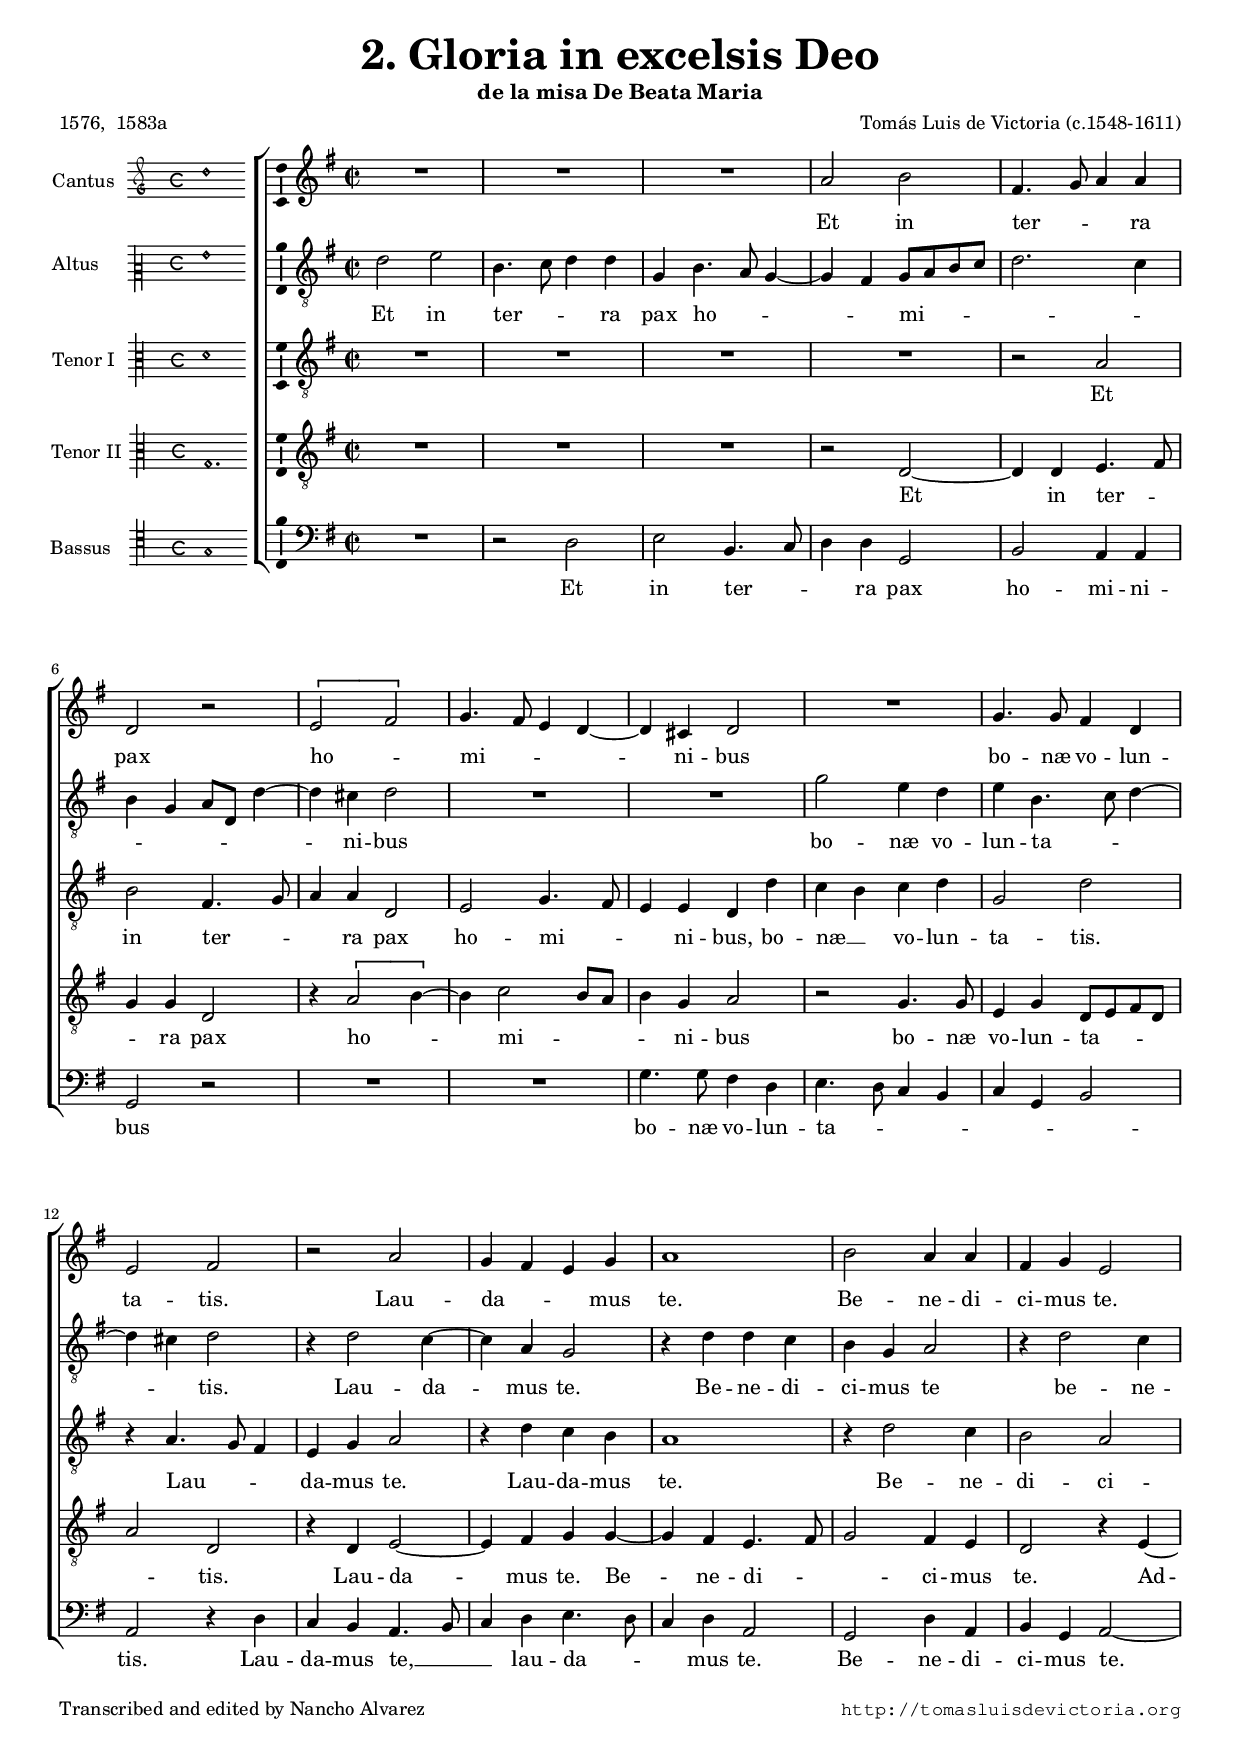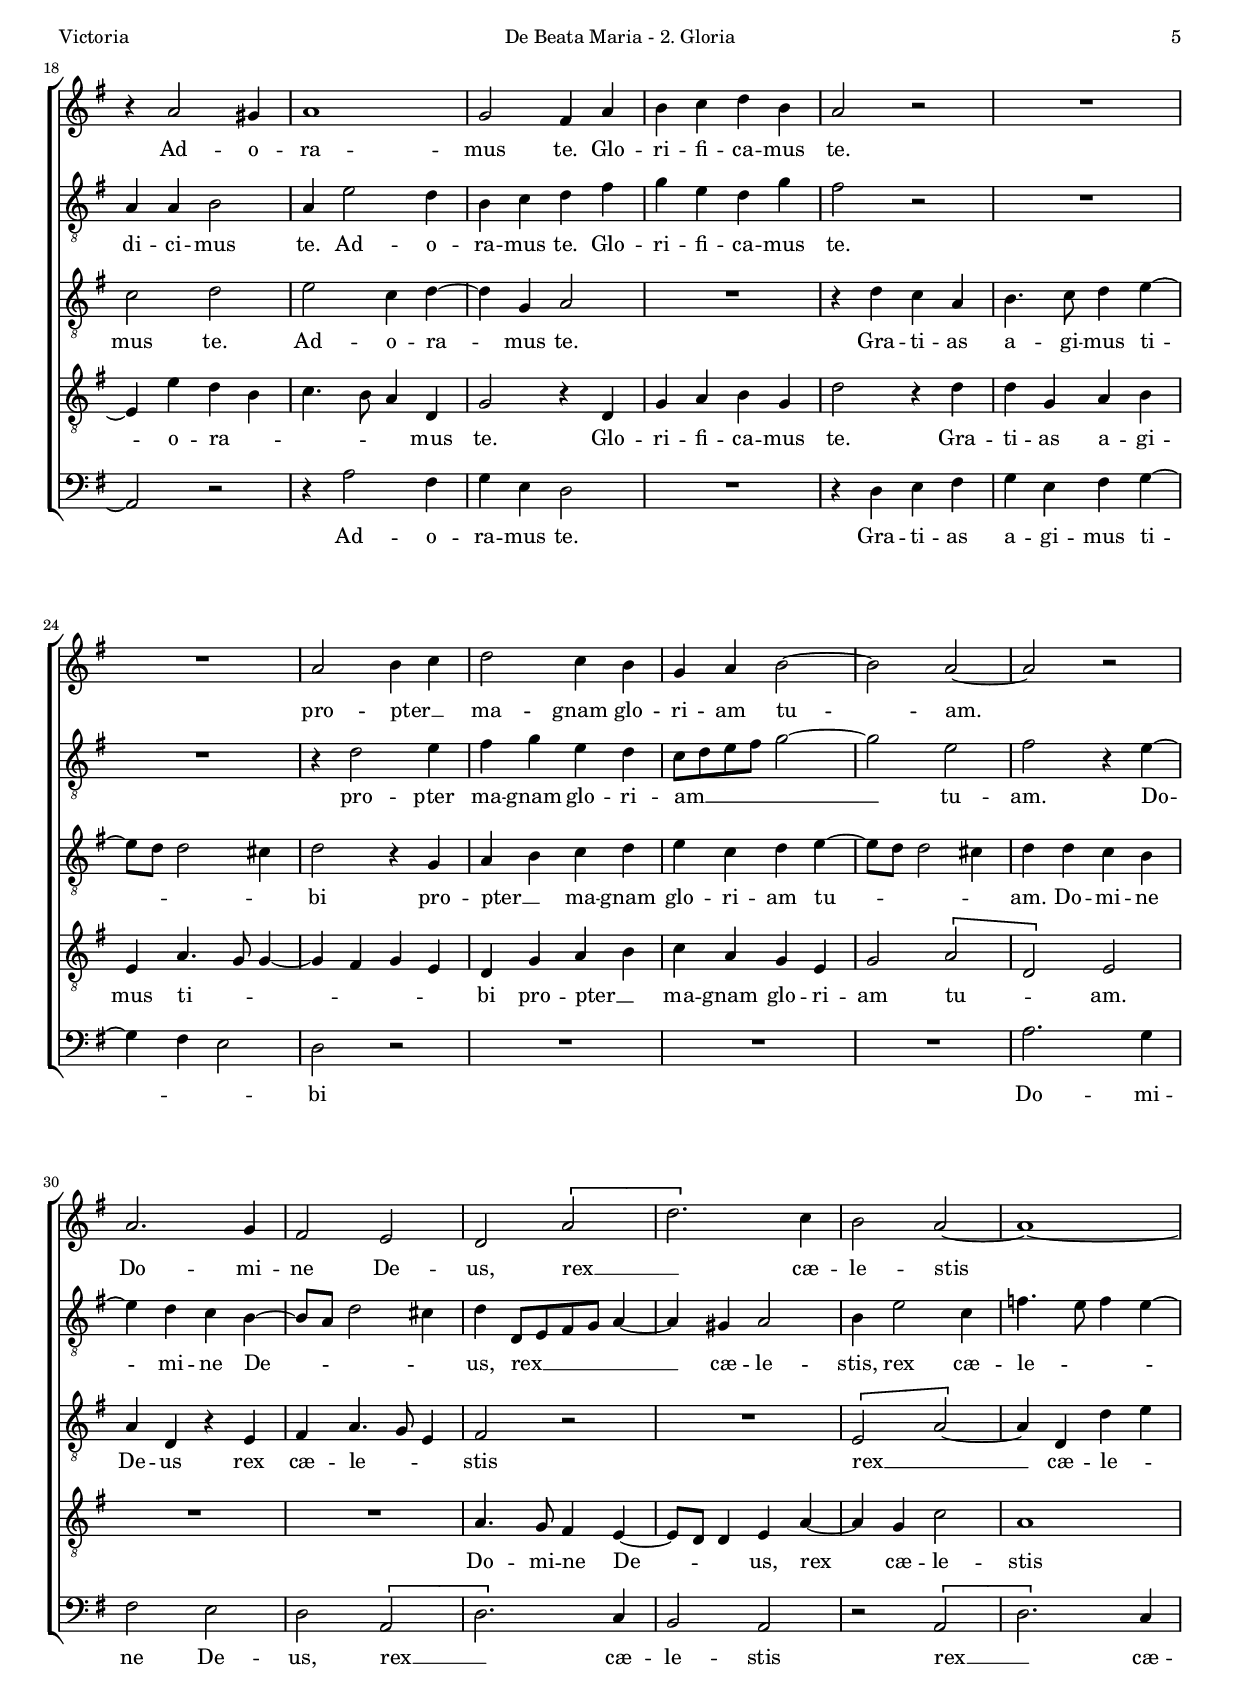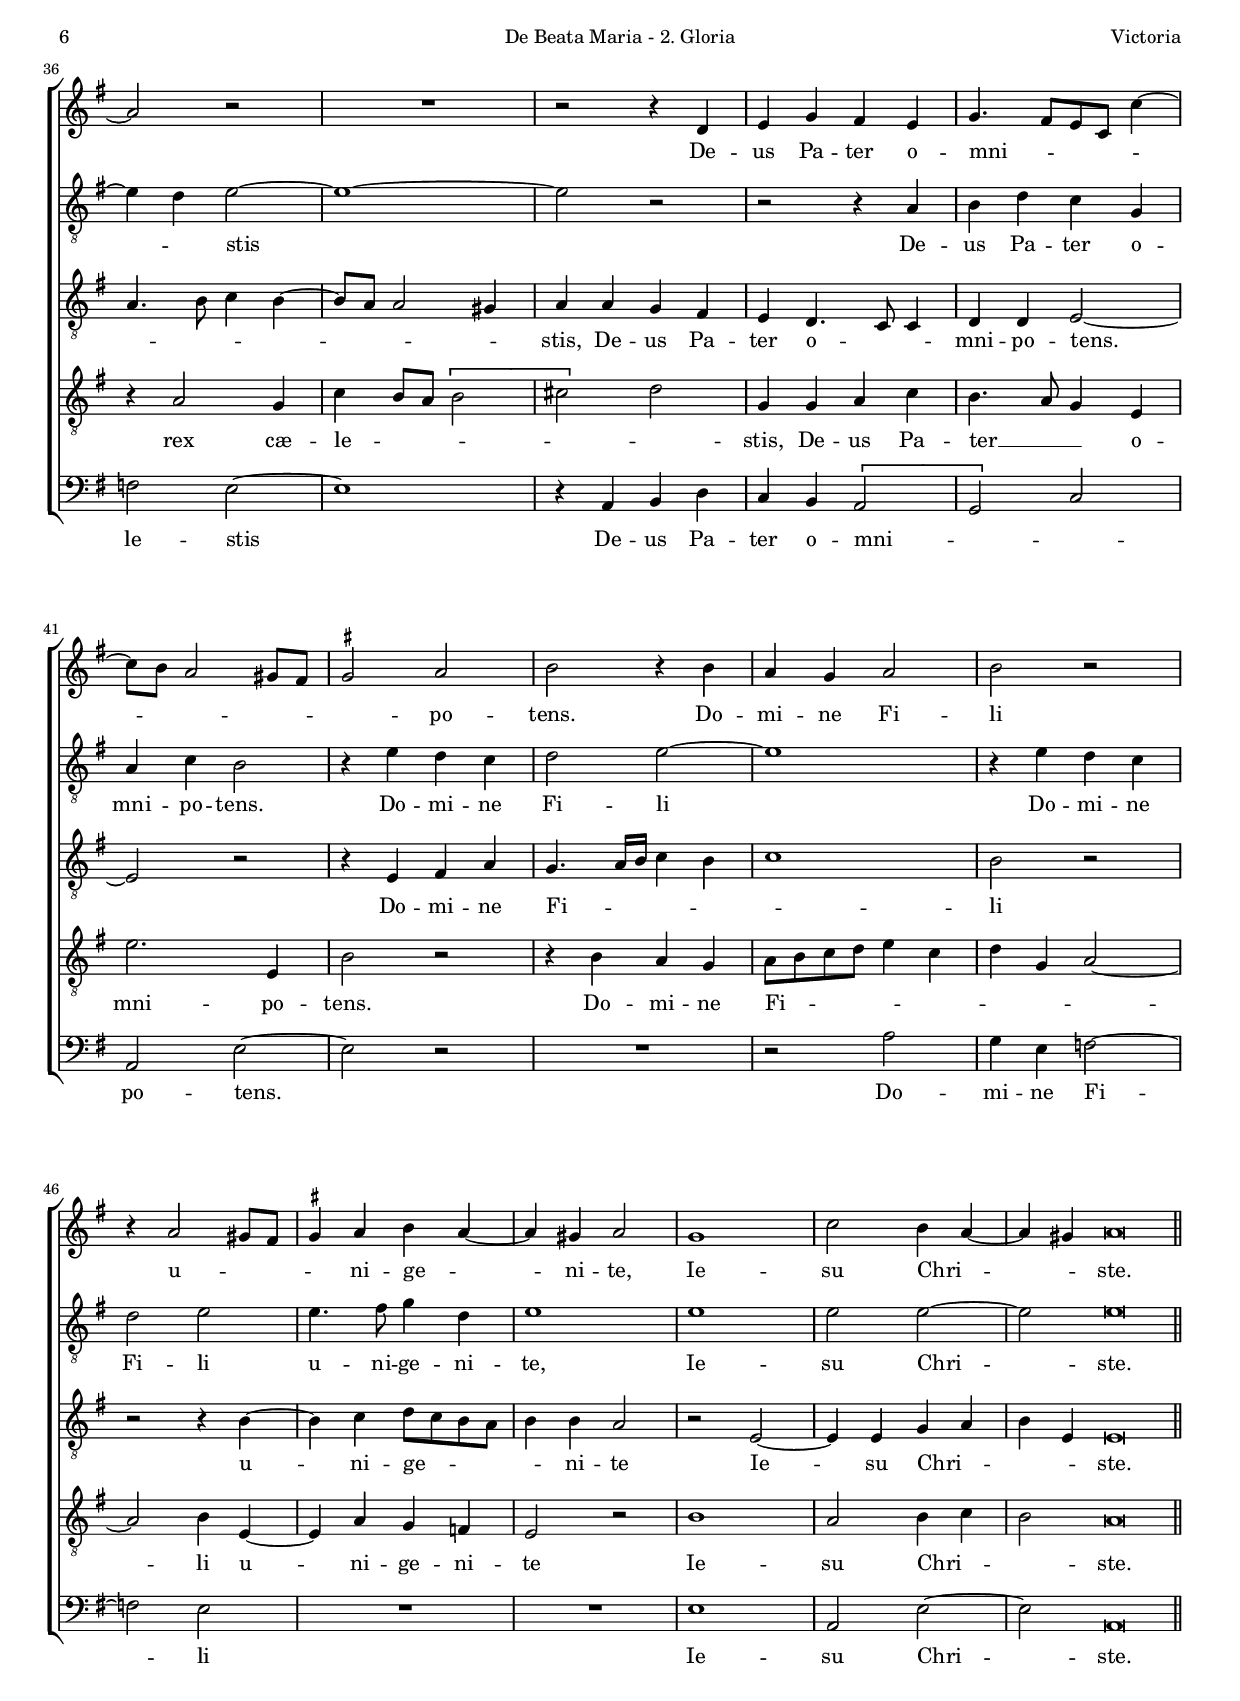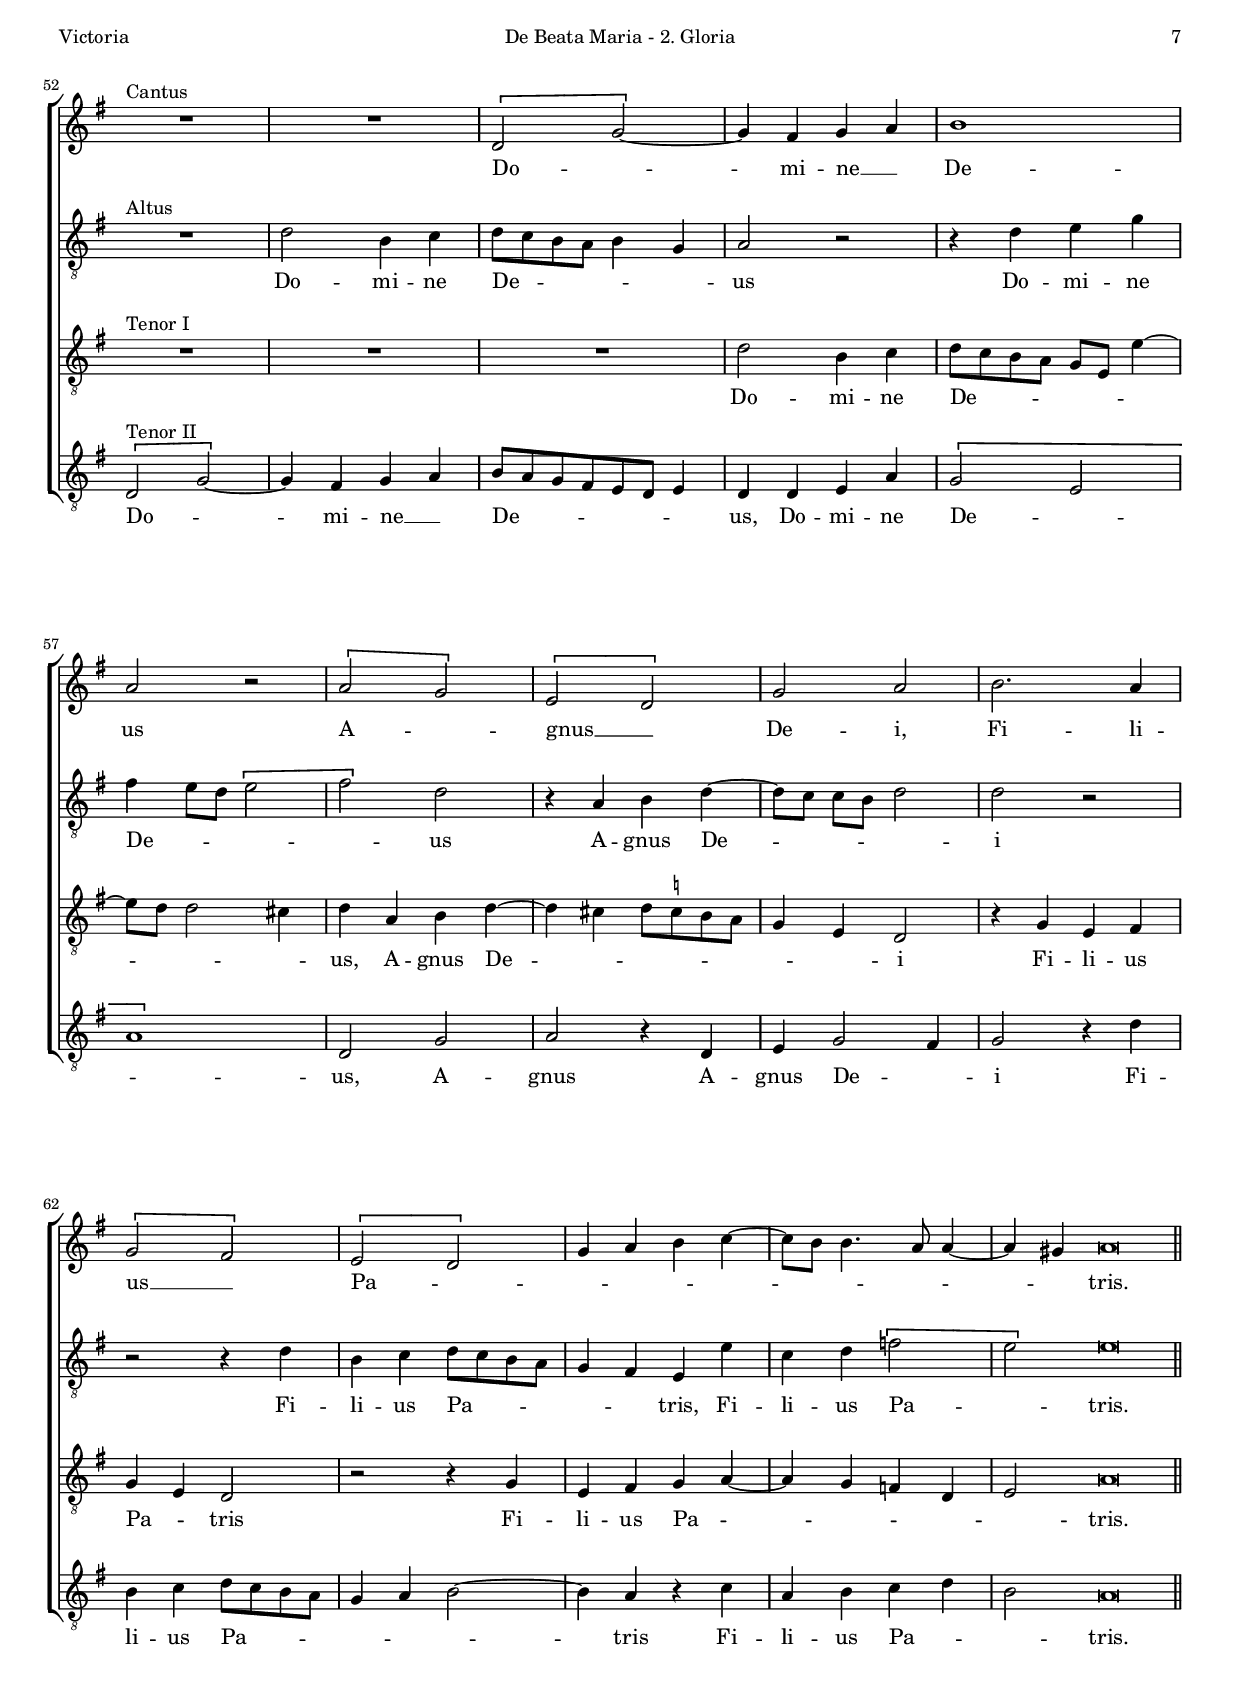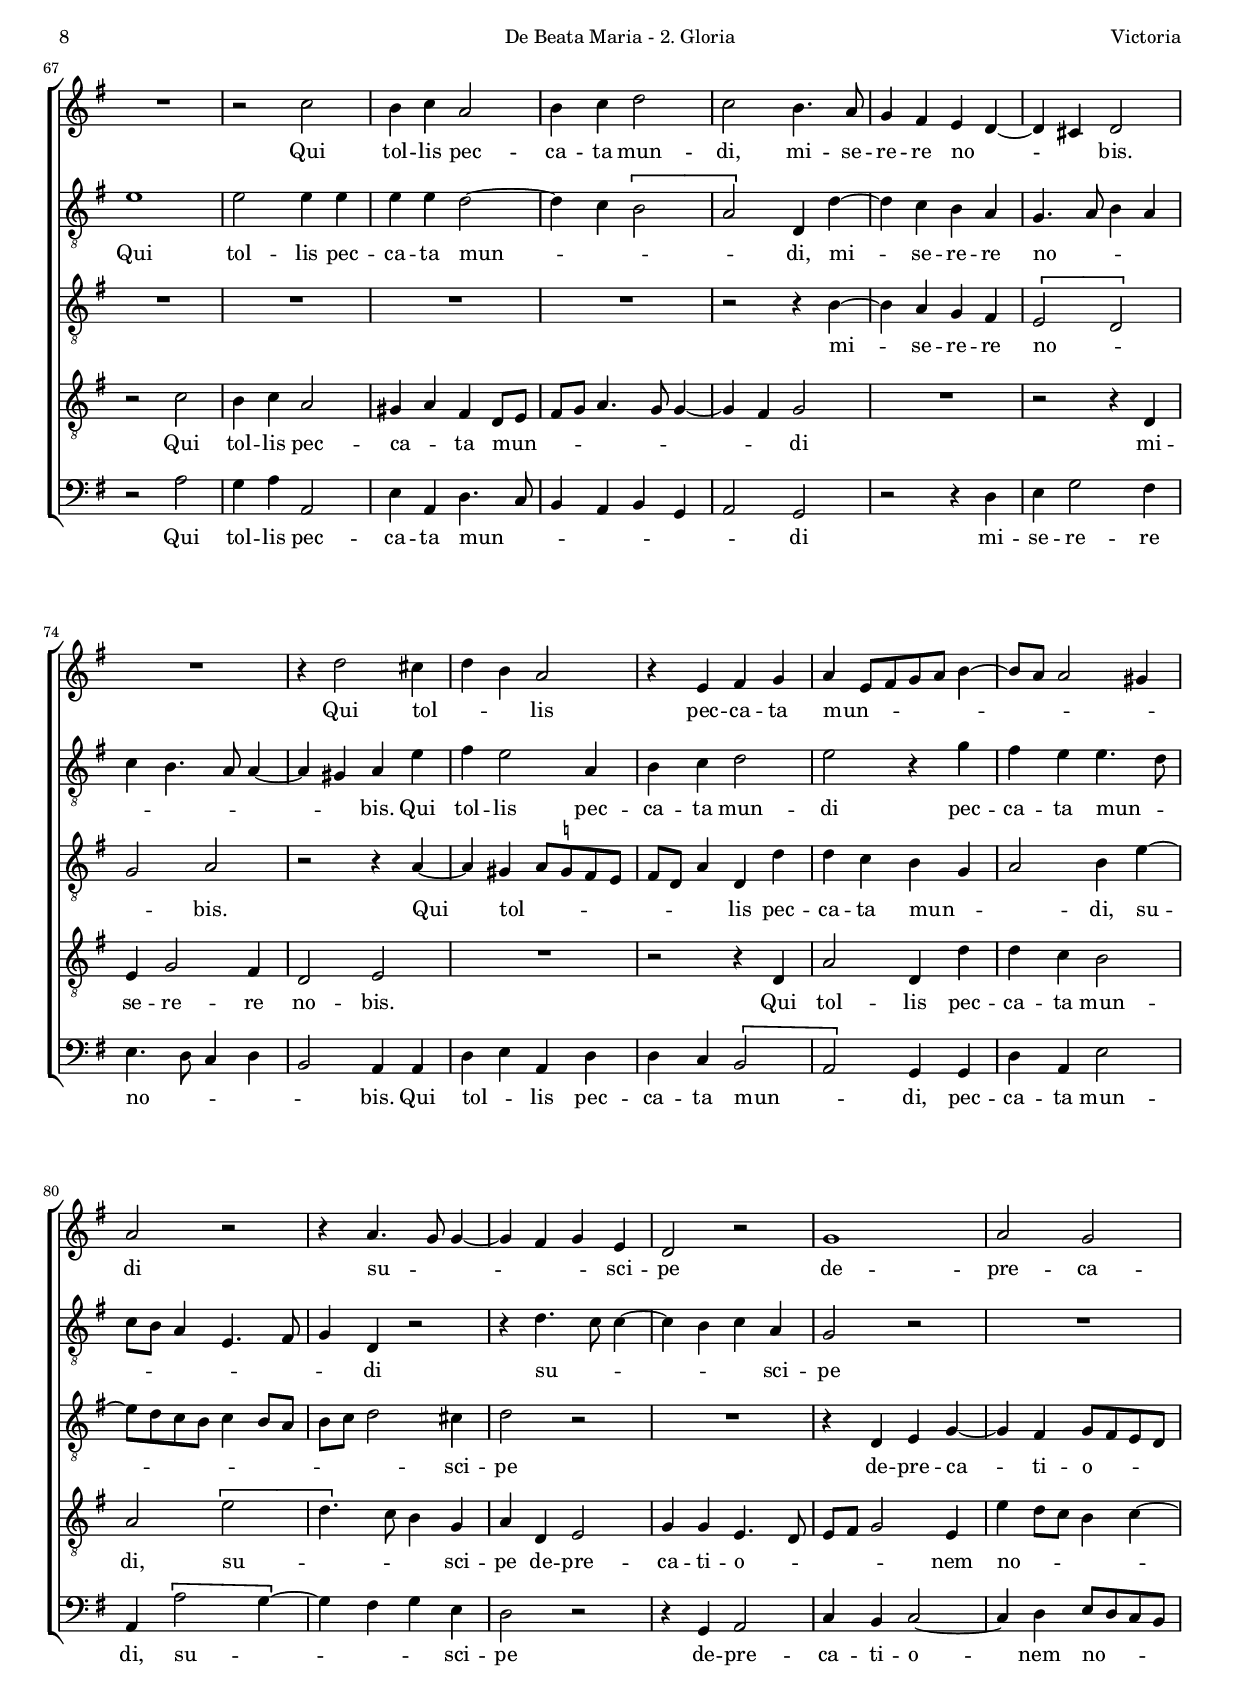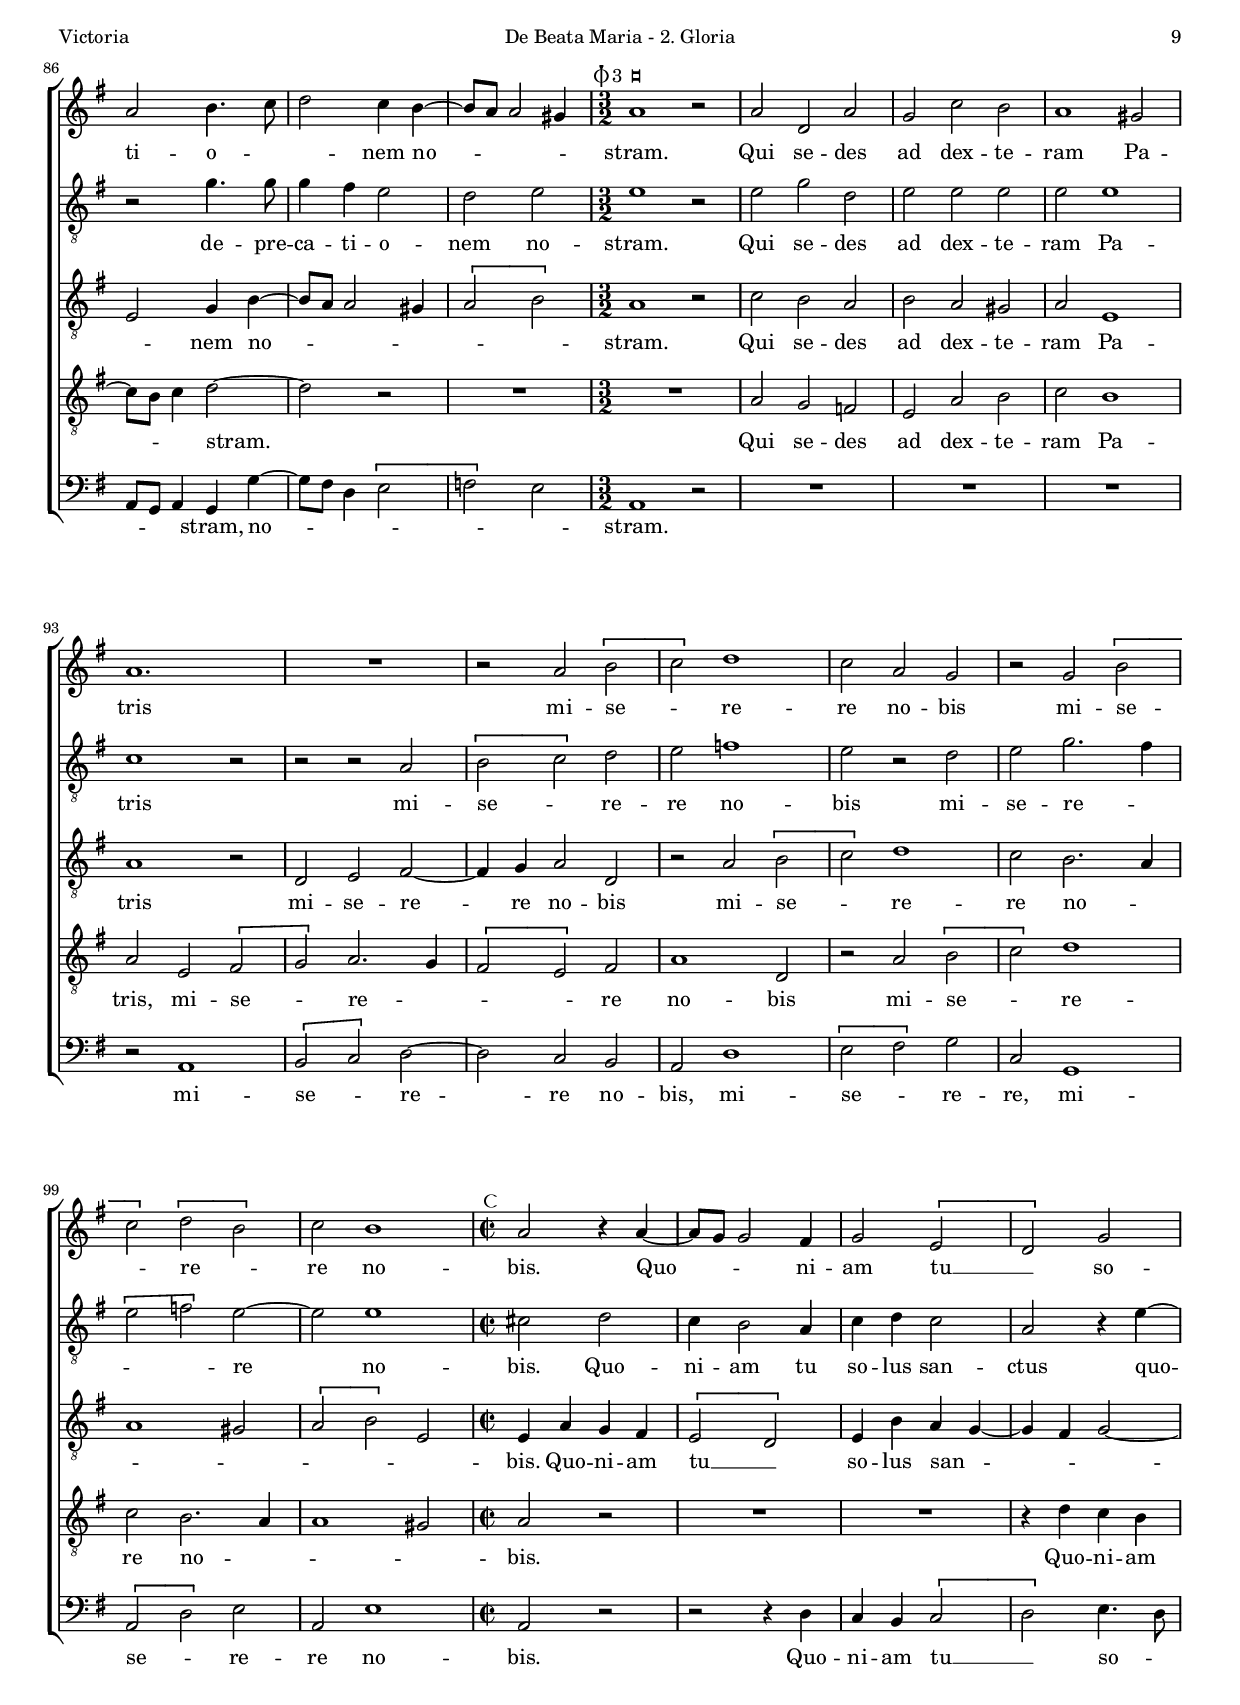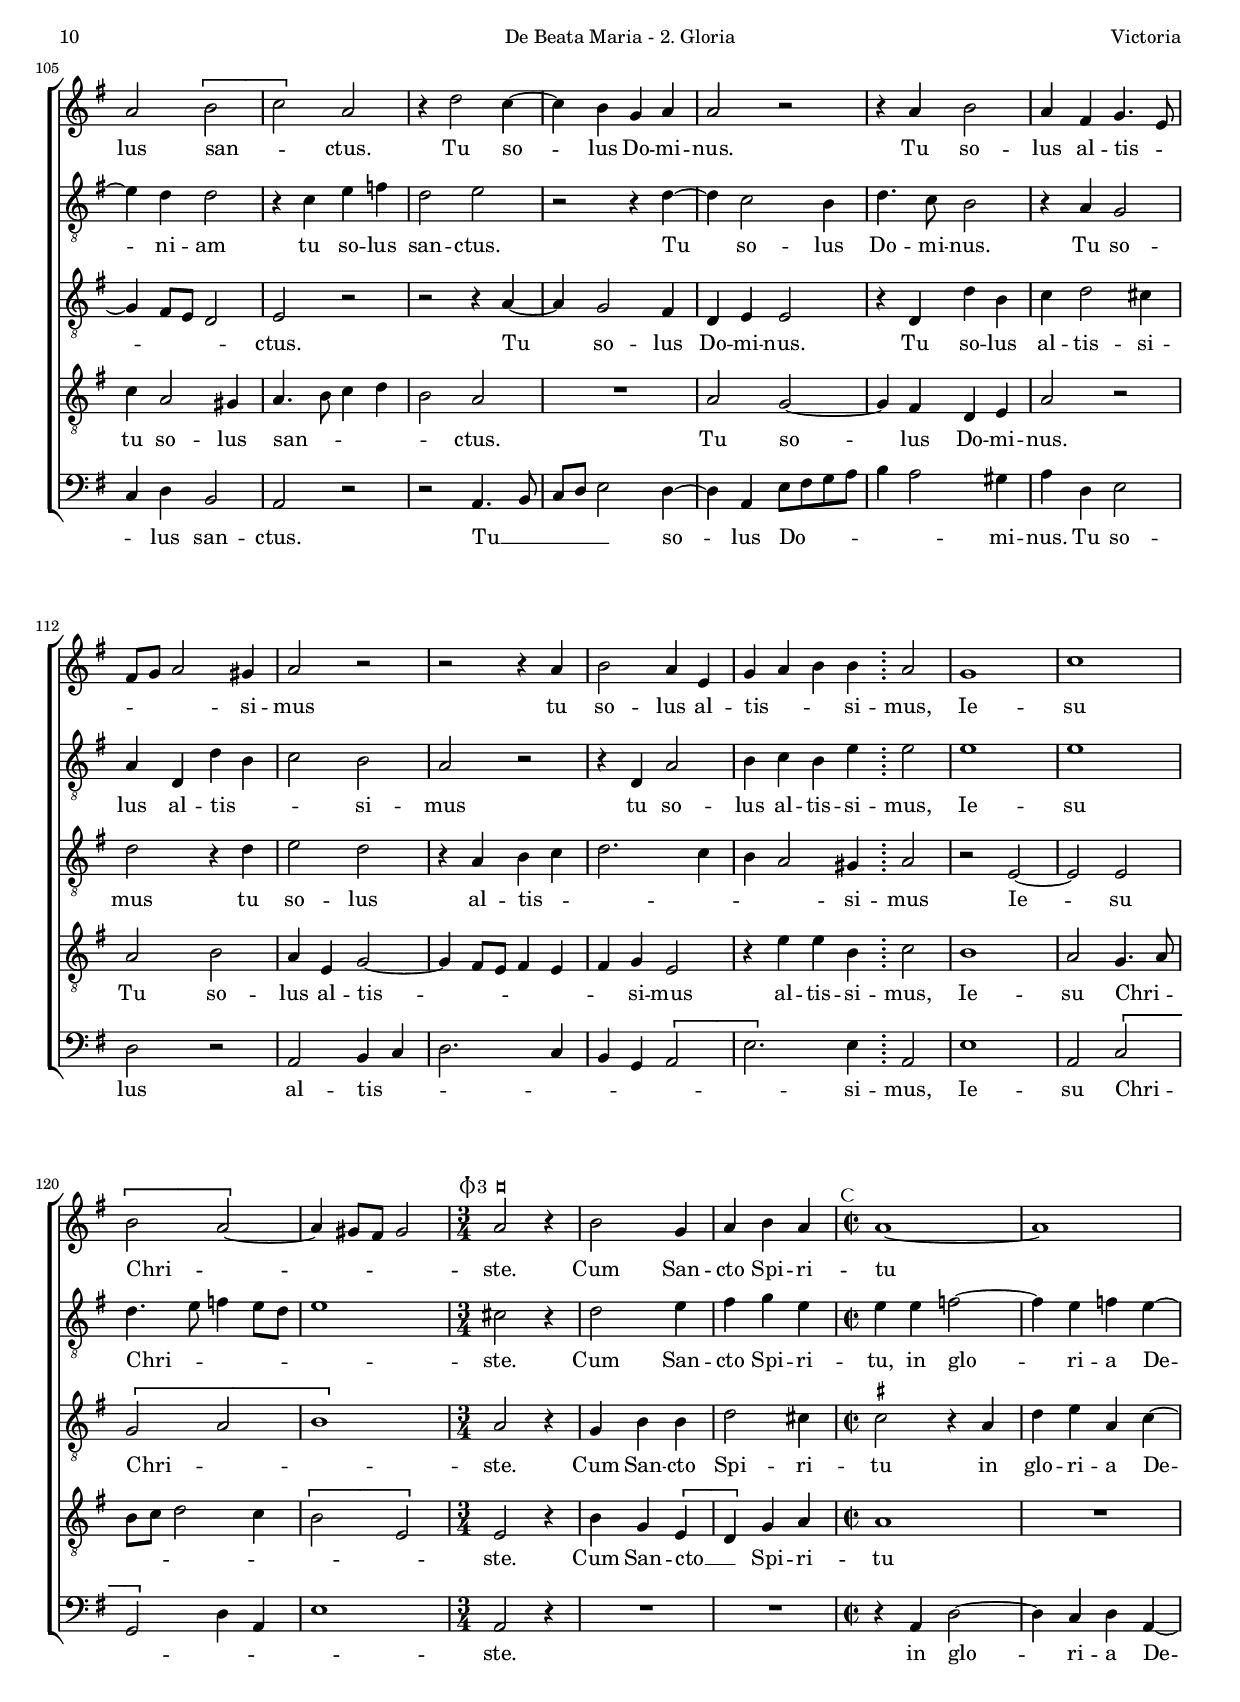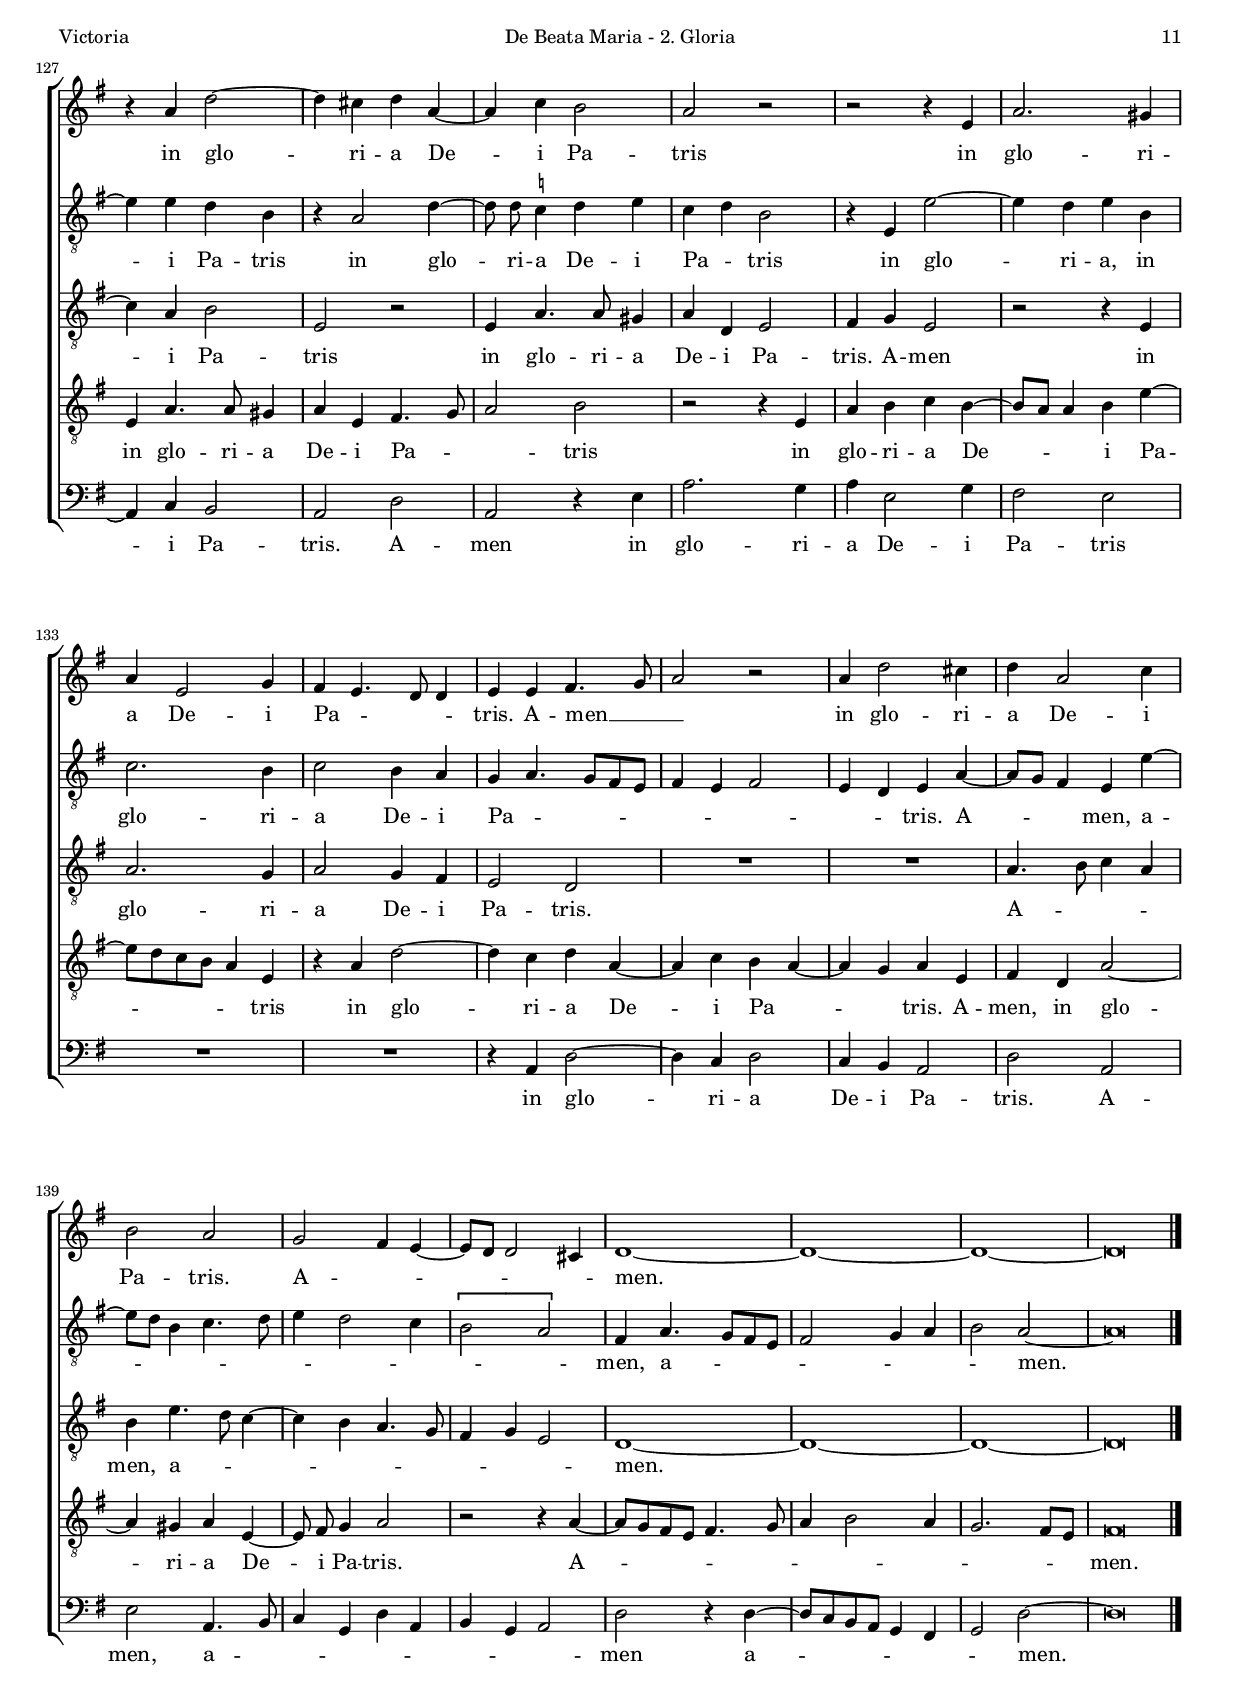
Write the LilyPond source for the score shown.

\version "2.22.0"

#(set-default-paper-size "a4")
#(set-global-staff-size 16.4)
#(ly:set-option 'point-and-click #f)
%mobile -s15.0 -i3.2

italicas=\override LyricText.font-shape = #'italic
rectas=\override LyricText.font-shape = #'upright
ss=\once \set suggestAccidentals = ##t
incipitwidth = 20
mtempo={\tempo 4 = 100}
mtempob={\tempo 4 = 50}
mtempoc={\tempo 4 = 280}
mtempod={\tempo 4 = 150}
mt=#(define-music-function (offset) (number?) ; move lyric text
      #{ \once \override LyricText.X-offset = -$offset #})

htitle="De Beata Maria - 2. Gloria"
hcomposer="Victoria"

\header {
	title=\markup{\fontsize #3 "2. Gloria in excelsis Deo"}
	subtitle="de la misa De Beata Maria"
%	subsubtitle=\markup{\column{" " " "}}
	composer="Tomás Luis de Victoria (c.1548-1611)"
        pdfauthor=\composer
	%opus="(-)"
	poet=\markup{"1576,  1583a"} % 1583a
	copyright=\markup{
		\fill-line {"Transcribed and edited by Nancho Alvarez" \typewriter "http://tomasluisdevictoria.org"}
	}
%	tagline=""
}


global={\key g \major \time 2/2  \skip 1*51 \bar "||" \pageBreak
				\skip 1*15 \bar "||" \pageBreak
				\skip 1*22 \time 3/2 
				\skip 2*3*12 \time 2/2
				\skip 1*16 \bar ";"
                                \once \override Score.TimeSignature.stencil = ##f
                                  \time 2/4 \skip 2
                                \once \override Score.TimeSignature.stencil = ##f  
                                  \time 2/2
                                  \skip 1*4
                                \time 3/4
				\skip 1*3/4*3 \time 2/2
				\skip 1*21 \bar "|."			
}

cantus={
	R1*4/4 |
	R1*4/4 |
	R1*4/4 |
	a'2 b' |
%5
	fis'4. g'8 a'4 a' |
	d'2 r |
	\[e' fis'\] |
	g'4. fis'8 e'4 d' ~ |
	d' cis' d'2 |
%10
	R1*4/4 |
	g'4. g'8 fis'4 d' |
	e'2 fis' |
	r a' |
	g'4 fis' e' g' |
%15
	a'1 |
	b'2 a'4 a' |
	fis' g' e'2 |
	r4 a'2 gis'4 |
	a'1 |
%20
	g'2 fis'4 a' |
	b' c'' d'' b' |
	a'2 r |
	R1*4/4 |
	R1*4/4 |
%25
	a'2 b'4 c'' |
	d''2 c''4 b' |
	g' a' b'2 ~ |
	b' a' ~ |
	a' r |
%30
	a'2. g'4 |
	fis'2 e' |
	d' \[a' |
	d''2.\] c''4 |
	b'2 a' ~
%35
	a'1 ~ |
	a'2 r |
	R1*4/4 |
	r2 r4 d' |
	e' g' fis' e' |
%40
	g'4.  fis'8[ e' c'] c''4 ~ |
	c''8 b' a'2 gis'8 fis' |
	\ss gis'2 a' |
	b' r4 b' |
	a' g' a'2 |
%45
	b' r |
	r4 a'2 gis'8 fis' |
	\ss gis'4 a' b' a' ~ |
	a' gis' a'2 |
	g'1 |
%50
	c''2 b'4 a' ~ |
	a' gis' \mtempob a'\breve*1/4
	\mtempo
        \once \override Score.TextScript.padding = #1
        s4*0^\markup{"Cantus"}
        % \time 4/4
        R1*4/4 |
	R1*4/4 |
%55
	\[d'2 g' ~ \]
	g'4 fis' g' a' |
	b'1 |
	a'2 r |
	\[a' g'\] |
%60
	\[e' d'\] |
	g' a' |
	b'2. a'4 |
	\[g'2 fis'\] |
	\[e' d'\] |
%65
	g'4 a' b' c'' ~ |
	c''8 b' b'4. a'8 a'4 ~ |
	a' gis' \mtempob a'\breve*1/4
        \mtempo
	R1*4/4 |
%70
	r2 c'' |
	b'4 c'' a'2 | 
	b'4 c'' d''2 | 
	c'' b'4. a'8 | %\break
	g'4 fis' e' d' ~ |
%75
	d' cis' d'2 |
	R1*4/4 |
	r4 d''2 cis''4 |
	d'' b' a'2 |
	r4 e' fis' g' |
%80
	a'  e'8[ fis' g' a'] b'4 ~ |
	b'8 a' a'2 gis'4 |
	a'2 r |
	r4 a'4. g'8 g'4 ~ |
	g' fis' g' e' |
%85
	d'2 r |
	g'1 |
	a'2 g' |
	a' b'4. c''8 |
	d''2 c''4 b' ~ |
%90
	b'8 a' a'2 gis'4 |
	\mtempoc
        \once \override TextScript.X-offset = #-4
        s4*0^\markup{\musicglyph "timesig.mensural34" \hspace #-.3 \lower #0.7 "3" \hspace #.5 \musicglyph"noteheads.sM1mensural" }
        a'1 r2 |
	a'2 d' a' |
	g' c'' b' |
	a'1 gis'2 |
%95
	a'1. |
	R1*3/2 |
	r2 a' \[b' | % todo el pasaje en notas ennegrecidas
	c''\] d''1 |
	c''2 a' g' |
%100
	r g' \[b' |
	c''\] \[d'' b'\] |
	c'' b'1 |
	\mtempo
        \once \override TextScript.X-offset = #-4
        s4*0^\markup{\musicglyph "timesig.mensural44" }
        a'2 r4 a' ~ |
	a'8 g' g'2 fis'4 |
%105
	g'2 \[e' |
	d'\] g' |
	a' \[b' |
	c''\] a' |
	r4 d''2 c''4 ~ |
%110
	c'' b' g' a' |
	a'2 r |
	r4 a' b'2 |
	a'4 fis' g'4. e'8 |
	fis' g' a'2 gis'4 |
%115
	a'2 r |
	r r4 a' |
	b'2 a'4 e' |
	g' a' b' b' |
	a'2
        g'1
        c''
        \[b'2 a'2 ~ \]
        a'4 gis'8 fis' gis'2
        \mtempod
        \once \override TextScript.X-offset = #-4
        s4*0^\markup{\musicglyph "timesig.mensural34" \hspace #-.3 \lower #0.7 "3" \hspace #.5 \musicglyph"noteheads.sM1mensural" }
        a'2 r4
	b'2 g'4 |
%125
	a' b' a' |
	\mtempo
        \once \override TextScript.X-offset = #-4
        s4*0^\markup{\musicglyph "timesig.mensural44" }
        a'1 ~ |
	a' |
	r4 a' d''2 ~ |
	d''4 cis'' d'' a' ~ | % en 1576 sin sostenido
%130
	a' c'' b'2 |
	a' r |
	r r4 e' |
	a'2. gis'4 |
	a' e'2 g'4 |
%135
	fis' e'4. d'8 d'4 |
	e' e' fis'4. g'8 |
	a'2 r |
	a'4 d''2 cis''4 |
	d'' a'2 c''4 |
%140
	b'2 a' |
	g' fis'4 e' ~ |
	e'8 d' d'2 cis'4 |
	d'1 ~ |
	d' ~ |
%145
	d' ~ |
	d'\breve*1/2
}

altus={
	d'2 e' |
	b4. c'8 d'4 d' |
	g b4. a8 g4 ~ |
	g fis g8 a b c' |
%5
	d'2. c'4 |
	b g a8 d d'4 ~ |
	d' cis' d'2 |
	R1*4/4 |
	R1*4/4 |
%10
	g'2 e'4 d' |
	e' b4. c'8 d'4 ~ |
	d' cis' d'2 |
	r4 d'2 c'4 ~ |
	c' a g2 |
%15
	r4 d' d' c' |
	b g a2 |
	r4 d'2 c'4 % 1576: r4 d' d' c' | porque es un cambio de página
	a4 a b2 % 1576: a2 b |
	a4 e'2 d'4 |
%20
	b c' d' fis' | % angles: cis'
	g' e' d' g' |
	fis'2 r |
	R1*4/4 |
	R1*4/4 |
%25
	r4 d'2 e'4 | % 1583a: r4 d'4 d' e' porque es un cambio de página
	fis' g' e' d' |
	c'8 d' e' fis' g'2 ~ % 1576 g'4 g'4
	g'2 e' |
	fis' r4 e' ~ |
%30
	e' d' c' b ~ |
	b8 a d'2 cis'4 |
	d'  d8[ e fis g] a4 ~ |
	a gis a2 |
	b4 e'2 c'4 |
%35
	f'4. e'8 f'4 e' ~ |
	e' d' e'2 ~ |
	e'1 ~ |
	e'2 r |
	r r4 a |
%40
	b d' c' g |
	a c' b2 |
	r4 e' d' c' |
	d'2 e' ~ |
	e'1 |
%45
	r4 e' d' c' |
	d'2 e' |
	e'4. fis'8 g'4 d' |
	e'1 |
	e' |
%50
	e'2 e' ~ |
	e' e'\breve*1/4
	s4*0^\markup{"Altus"}
        R1*4/4 |
	d'2 b4 c' |
%55
	d'8 c' b a b4 g |
	a2 r |
	r4 d' e' g' |
	fis' e'8 d' \[e'2 |
	fis'\] d' |
%60
	r4 a b d' ~ |
	 d'8[ c']  c'[ b] d'2 | % Angles: cis
	d' r |
	r r4 d' |
	b c' d'8 c' b a |
%65
	g4 fis e e' |
	c' d' \[f'2 |
	e'\] e'\breve*1/4
	e'1 |
%70
	e'2 e'4 e' |
	e' e' d'2 ~ |
	d'4 c' \[b2 |
	a\] d4 d' ~ |
	d' c' b a |
%75
	g4. a8 b4 a |
	c' b4. a8 a4 ~ |
	a gis a e' |
	fis' e'2 a4 |
	b c' d'2 |
%80
	e' r4 g' |
	fis' e' e'4. d'8 |
	c' b a4 e4. fis8 |
	g4 d r2 |
	r4 d'4. c'8 c'4 ~ |
%85
	c' b c' a |
	g2 r | 
	R1*4/4 | % desalineado
	r2 g'4. g'8 |
	g'4 fis' e'2 |
%90
	d' e' |
	e'1 r2  |
	e'2 g' d' |
	e' e' e' |
	e' e'1 |
%95
	c' r2 | % ennegrecido
	r2 r a2 |
	\[b c'\] d' |
	e' f'1 |
	e'2 r d' |
%100
	e' g'2. fis'4 | % ennegrecido
	\[e'2 f'\] e' ~ | % ennegrecido
	e' e'1 | % ennegrecido
	cis'2 d' |
	c'4 b2 a4 |
%105
	c' d' c'2 |
	a r4 e' ~ |
	e' d' d'2 |
	r4 c' e' f' |
	d'2 e' |
%110
	r r4 d' ~ |
	d' c'2 b4 |
	d'4. c'8 b2 |
	r4 a g2 |
	a4 d d' b |
%115
	c'2 b |
	a r |
	r4 d a2 |
	b4 c' b e' |
	e'2
        e'1
        e'1
        d'4. e'8 f'4 e'8 d'
        e'1
        cis'2 r4
	d'2 e'4 |
%125
	fis' g' e' |
	e' e' f'2 ~ |
	f'4 e' f' e' ~ |
	e' e' d' b |
	r a2 d'4 ~ |
%130
	\set Staff.autoBeaming = ##f
	d'8 d' \ss c'!4 d' e' | %  cis'  en las 2 ediciones, pero no puede ser, choca con cantus
	\set Staff.autoBeaming = ##t
	c' d' b2 |
	r4 e e'2 ~ |
	e'4 d' e' b |
	c'2. b4 |
%135
	c'2 b4 a |
	g a4. g8 fis e |
	fis4 e fis2 |
	e4 d e a ~ |
	a8 g fis4 e e' ~ |
%140
	e'8 d' b4 c'4. d'8 |
	e'4 d'2 c'4 |
	\[b2 a\] |
	fis4 a4. g8 fis e |
	fis2 g4 a |
%145
	b2 a ~ |
	a\breve*1/2
}

tenor={
	R1*4/4 |
	R1*4/4 |
	R1*4/4 |
	R1*4/4 |
%5
	r2 a |
	b fis4. g8 |
	a4 a d2 |
	e g4. fis8 |
	e4 e d d' |
%10
	c' b c' d' |
	g2 d' |
	r4 a4. g8 fis4 |
	e g a2 |
	r4 d' c' b |
%15
	a1 |
	r4 d'2 c'4 % 1576: r4 d' d' c' | no es pase de página
	b2 a % 1576 \[b2 a\] ; en 1583a no hay ligadura para encajar el texto
	c' d' |
	e' c'4 d' ~ |
%20
	d' g a2 |
	R1*4/4 |
	r4 d' c' a |
	b4. c'8 d'4 e' ~ |
	e'8 d' d'2 cis'4 |
%25
	d'2 r4 g |
	a b c' d' |
	e' c' d' e' ~ |
	e'8 d' d'2 cis'4 |
	d' d' c' b |
%30
	a d r e |
	fis a4. g8 e4 |
	fis2 r |
	R1*4/4 |
	\[e2 a ~ \]
%35
	a4 d d' e' |
	a4. b8 c'4 b ~ |
	b8 a a2 gis4 |
	a a g fis |
	e d4. c8 c4 |
%40
	d d e2 ~ |
	e r |
	r4 e fis a |
	g4. a16 b c'4 b |
	c'1 |
%45
	b2 r |
	r r4 b ~ |
	b c' d'8 c' b a |
	b4 b a2 |
	r e ~ |
%50
	e4 e g a |
	b e e\breve*1/4
	s4*0^\markup{"Tenor I"}
        R1*4/4 |
	R1*4/4 |
%55
	R1*4/4 |
	d'2 b4 c' |
	d'8 c' b a g e e'4 ~ |
	e'8 d' d'2 cis'4 |
	d' a b d' ~ |
%60
	d' cis' d'8 \ss c' b a |
	g4 e d2 |
	r4 g e fis |
	g e d2 |
	r r4 g |
%65
	e fis g a ~ |
	a g f d |
	e2 a\breve*1/4
	R1*4/4 |
%70
	R1*4/4 |
	R1*4/4 |
	R1*4/4 |
	r2 r4 b ~ |
	b a g fis |
%75
	\[e2 d\] |
	g a |
	r r4 a ~ |
	a gis a8 \ss g fis e |
	fis d a4 d d' |
%80
	d' c' b g |
	a2 b4 e' ~ |
	e'8 d' c' b c'4 b8 a |
	b c' d'2 cis'4 |
	d'2 r |
%85
	R1*4/4 |
	r4 d e g ~ |
	g fis g8 fis e d |
	e2 g4 b ~ |
	b8 a a2 gis4 |
%90
	\[a2 b\] |
	a1 r2 |
	c'2 b a |
	b a gis |
	a e1 |
%95
	a r2 | % ennegrecida
	d e fis ~ |
	fis4 g a2 d |
	r a \[b | % pasaje ennegrecido
	c'\] d'1 |
%100
	c'2 b2. a4 |
	a1 gis2 |
	\[a b\] e |
	e4 a g fis |
	\[e2 d\] |
%105
	e4 b a g ~ |
	g fis g2 ~ |
	g4 fis8 e d2 |
	e r |
	r r4 a ~ |
%110
	a g2 fis4 |
	d e e2 |
	r4 d d' b |
	c' d'2 cis'4 |
	d'2 r4 d' |
%115
	e'2 d' |
	r4 a b c' |
	d'2. c'4 |
	b a2 gis4 |
	a2
        r e2 ~
	e2 e2
        \[g a
        b1\]
        a2 r4 
	g4 b b |
%125
	d'2 cis'4 |
	\ss cis'2 r4 a |
	d' e' a c' ~ |
	c' a b2 |
	e r |
%130
	e4 a4. a8 gis4 |
	a d e2 |
	fis4 g e2 |
	r r4 e |
	a2. g4 |
%135
	a2 g4 fis |
	e2 d |
	R1*4/4 |
	R1*4/4 |
	a4. b8 c'4 a |
%140
	b e'4. d'8 c'4 ~ |
	c' b a4. g8 |
	fis4 g e2 |
	d1 ~ |
	d ~ |
%145
	d ~ |
	d\breve*1/2
}

tenordos={
	R1*4/4 |
	R1*4/4 |
	R1*4/4 |
	r2 d ~ |
%5
	d4 d e4. fis8 |
	g4 g d2 |
	r4 \[a2 b4 ~ \]
	b c'2 b8 a |
	b4 g a2 |
%10
	r g4. g8 |
	e4 g d8 e fis d |
	a2 d |
	r4 d e2 ~ |
	e4 fis g g ~ |
%15
	g fis e4. fis8 |
	g2 fis4 e |
	d2 r4 e ~ |
	e e' d' b |
	c'4. b8 a4 d |
%20
	g2 r4 d |
	g a b g |
	d'2 r4 d' |
	d' g a b |
	e a4. g8 g4 ~ |
%25
	g fis g e |
	d g a b |
	c' a g e |
	g2 \[a |
	d\] e |
%30
	R1*4/4 |
	R1*4/4 |
	a4. g8 fis4 e ~ |
	e8 d d4 e a ~ |
	a g c'2 |
%35
	a1 |
	r4 a2 g4 |
	c' b8 a \[b2 |
	cis'\] d' |
	g4 g a c' |
%40
	b4. a8 g4 e |
	e'2. e4 |
	b2 r |
	r4 b a g |
	a8 b c' d' e'4 c' |
%45
	d' g a2 ~ |
	a b4 e ~ |
	e a g f |
	e2 r |
	b1 |
%50
	a2 b4 c' |
	b2 a\breve*1/4
	s4*0^\markup{"Tenor II"}
        \[d2 g ~ \]
	g4 fis g a |
%55
	b8[ a g fis e d] e4 |
	d d e a |
	\[g2 e |
	a1\] |
	d2 g |
%60
	a r4 d |
	e g2 fis4 |
	g2 r4 d' |
	b c' d'8 c' b a | % anglés: cis
	g4 a b2 ~ |
%65
	b4 a r c' |
	a b c' d' |
	b2 a\breve*1/4
	r2 c' |
%70
	b4 c' a2 |
	gis4 a fis d8 e |
	fis g a4. g8 g4 ~ |
	g fis g2 |
	R1*4/4 |
%75
	r2 r4 d |
	e g2 fis4 |
	d2 e |
	R1*4/4 |
	r2 r4 d |
%80
	a2 d4 d' |
	d' c' b2 |
	a \[e' |
	d'4.\] c'8 b4 g |
	a d e2 |
%85
	g4 g e4. d8 |
	e fis g2 e4 |
	e' d'8 c' b4 c' ~ |
	c'8 b c'4 d'2 ~ |
	d' r |
%90
	R1*4/4 |
	R1*3/2 |
	a2 g f |
	e a b |
	c' b1 | % sin ennegrecer
%95
	a2 e \[fis |
	g\] a2. g4 |
	\[fis2 e\] fis |
	a1 d2 |
	r a \[b | % ennegrecido
%100
	c'\] d'1 | % ennegrecido
	c'2 b2. a4 |
	a1 gis2 | % ennegrecido
	a2 r |
	R1*4/4 |
%105
	R1*4/4 |
	r4 d' c' b |
	c' a2 gis4 |
	a4. b8 c'4 d' |
	b2 a |
%110
	R1*4/4 |
	a2 g ~ |
	g4 fis d e |
	a2 r |
	a b |
%115
	a4 e g2 ~ |
	g4 fis8 e fis4 e |
	fis g e2 |
	r4 e' e' b |
	c'2
        b1
        a2 g4.  a8
        b c' d'2 c'4
        \[b2 e\]
        e2 r4
	b4 g \[e |
%125
	d\] g a |
	a1 |
	R1*4/4 |
	e4 a4. a8 gis4 |
	a e fis4. g8 |
%130
	a2 b |
	r r4 e |
	a b c' b ~ |
	b8 a a4 b e' ~ |
	e'8 d' c' b a4 e |
%135
	r a d'2 ~ |
	d'4 c' d' a ~ | % Anglés cis
	a c' b a ~ |
	a g a e | % Anglés gis
	fis d a2 ~ |
%140
	a4 gis a e ~ |
	\set Staff.autoBeaming = ##f
	e8 fis g4 a2 |
	\set Staff.autoBeaming = ##t
	r r4 a ~ |
	a8 g fis e fis4. g8 |
	a4 b2 a4 |
%145
	g2. fis8 e |
	fis\breve*1/2
}

bassus={
	R1*4/4 |
	r2 d |
	e b,4. c8 |
	d4 d g,2 |
%5
	b, a,4 a, |
	g,2 r |
	R1*4/4 |
	R1*4/4 |
	g4. g8 fis4 d |
%10
	e4. d8 c4 b, |
	c g, b,2 |
	a, r4 d |
	c b, a,4. b,8 |
	c4 d e4. d8 |
%15
	c4 d a,2 |
	g, d4 a, |
	b, g, a,2 ~ |
	a, r |
	r4 a2 fis4 |
%20
	g e d2 |
	R1*4/4 |
	r4 d e fis |
	g e fis g ~ |
	g fis e2 |
%25
	d r |
	R1*4/4 |
	R1*4/4 |
	R1*4/4 |
	a2. g4 |
%30
	fis2 e |
	d \[a, |
	d2.\] c4 |
	b,2 a, |
	r \[a, |
%35
	d2.\] c4 |
	f2 e ~ | % en 1583a no hay alteracion
	e1 |
	r4 a, b, d |
	c b, \[a,2 |
%40
	g,\] c |
	a, e ~ |
	e r |
	R1*4/4 |
	r2 a |
%45
	g4 e f2 ~ |
	f e |
	R1*4/4 | % r2 r1 r2, está alineado con la página, pero no desde el principio
	R1*4/4 |
	e1 |
%50
	a,2 e ~ |
	e a,\breve*1/4
	R1*4/4 |
	R1*4/4 |
%55
	R1*4/4 |
	R1*4/4 |
	R1*4/4 |
	R1*4/4 |
	R1*4/4 |
%60
	R1*4/4 |
	R1*4/4 |
	R1*4/4 |
	R1*4/4 |
	R1*4/4 |
%65
	R1*4/4 |
	R1*4/4 |
%	R1*4/4 |
	R1*4/4 |
	r2 a |
%70
	g4 a a,2 |
	e4 a, d4. c8 |
	b,4 a, b, g, |
	a,2 g, |
	r r4 d |
%75
	e g2 fis4 |
	e4. d8 c4 d |
	b,2 a,4 a, |
	d e a, d |
	d c \[b,2 |
%80
	a,\] g,4 g, |
	d a, e2 |
	a,4 \[a2 g4 ~ \]
	g fis g e |
	d2 r |
%85
	r4 g, a,2 |
	c4 b, c2 ~ |
	c4 d e8 d c b, |
	a, g, a,4 g, g ~ |
	g8 fis d4 \[e2 |
%90
	f\] e |
	a,1 r2 |
	R1*3/2*3
%95
	r2 a,1 | % pasaje ennegrecido
	\[b,2 c\] d ~ |
	d c b, |
	a,2 d1 |
	\[e2 fis\] g |
%100
	c g,1 |
	\[a,2 d\] e |
	a, e1 |
	a,2 r |
	r r4 d |
%105
	c b, \[c2 |
	d\] e4. d8 |
	c4 d b,2 |
	a, r |
	r a,4. b,8 |
%110
	c d e2 d4 ~ |
	d a, e8 fis g a |
	b4 a2 gis4 |
	a d e2 |
	d r |
%115
	a, b,4 c |
	d2. c4 |
	b, g, \[a,2 |
	e2.\] e4 |
	a,2
        e1
        a,2 \[c
        g,\] d4 a,
        e1
        a,2 r4
	R1*3/4 |
%125
	R1*3/4 |
	r4 a, d2 ~ |
	d4 c d a, ~ | % Anglés cis
	a, c b,2 |
	a, d |
%130
	a, r4 e |
	a2. g4 | % Anglés gis
	a e2 g4 |
	fis2 e |
	R1*4/4 |
%135
	R1*4/4 |
	r4 a, d2 ~ |
	d4 c d2 |
	c4 b, a,2 |
	d a, |
%140
	e a,4. b,8 |
	c4 g, d a, |
	b, g, a,2 |
	d r4 d ~ |
	d8 c b, a, g,4 fis, |
%145
	g,2 d ~ |
	d\breve*1/2
}

textocantus=\lyricmode{
Et in ter -- _ _ ra pax ho -- _ mi -- _ _ _ _ ni -- bus
bo -- næ vo -- lun -- ta -- tis. % bone
Lau -- da -- _ _ mus te.
Be -- ne -- di -- ci -- mus te.
Ad -- o -- ra -- mus te.
Glo -- ri -- fi -- ca -- mus te.
pro -- pter __ _ ma -- gnam 
glo -- ri -- am tu -- _ am. _ 
Do -- mi -- ne De -- us,
rex __ _ cæ -- le -- stis _ _
De -- us Pa -- ter o -- mni -- _ _ _ _ _ _ _ _ _ _ po -- tens.
Do -- mi -- ne Fi -- li
u -- _ _ _ ni -- ge -- _ _ ni -- te,
Ie -- su Chri -- _ _ _ ste. %_
Do -- _ _ mi -- ne __ _ % 1576: ne De -- _ us
De -- us
A -- _ gnus __ _
De -- i,
Fi -- li -- us __ _
Pa -- _ _ _ _ _ _ _ _ _ _ _ _ tris. %_
Qui tol -- lis pec -- ca -- ta mun -- di,
mi -- se -- re -- re no -- _ _ _ bis.
Qui tol -- _ _ lis pec -- ca -- ta mun -- _ _ _ _ _ _ _ _ _ di
su -- _ _ _ _ _ sci -- pe
de -- pre -- ca -- ti -- o -- _ _ nem no -- _ _ _ _ stram.
Qui se -- des ad dex -- te -- ram Pa -- tris % patris
mi -- se -- _ re -- re no -- bis
mi -- se -- _ re -- _ re
no -- bis.
Quo -- _ _ _ ni -- am
tu __ _ so -- lus san -- _ ctus.
Tu so -- _ lus Do -- mi -- nus.
Tu so -- lus al -- tis -- _ _ _ _ si -- mus
tu so -- lus al -- tis -- _ _ si -- mus,
Ie -- su Chri -- _ _ _ _ _ ste.
Cum San -- cto Spi -- ri -- tu _
in glo -- _ ri -- a De -- _ i Pa -- tris
in glo -- ri -- a De -- i Pa -- _ _ _ tris. % italicas
A -- men __ _ _ 
in glo -- ri -- a De -- i Pa -- tris.
A -- _ _ _ _ _ _ men. _ _ _ 
}

textoaltus=\lyricmode{
Et in ter -- _ _ ra pax ho -- _ _ _ _ mi -- _ _ _ _ _ _ _ _ _ _ _ ni -- bus
bo -- næ vo -- lun -- ta -- _ _ _ _ tis.
Lau -- da -- _ mus te.
Be -- ne -- di -- ci -- mus te
be -- ne -- di -- ci -- mus te.
Ad -- o -- ra -- mus te.
Glo -- ri -- fi -- ca -- mus te.
% 1576: pro -- pter __ _ ma -- gnam glo -- ri -- _ _ _ _ am tu -- _ am.
pro -- pter ma -- gnam glo -- ri -- am __ _ _ _ _ _ tu -- am.
Do -- _ mi -- ne De -- _ _ _ _ us,
rex __ _ _ _ _ _ cæ -- le -- stis,
rex cæ -- le -- _ _ _ _ _ stis _ _ 
De -- us Pa -- ter o -- mni -- po -- tens.
Do -- mi -- ne Fi -- li _
Do -- mi -- ne Fi -- li
u -- ni -- ge -- ni -- te,
Ie -- su Chri -- _ ste. %_
Do -- mi -- ne De -- _ _ _ _ _ us
Do -- mi -- ne De -- _ _ _ _ us
A -- gnus De -- _ _ _ _ _ i
Fi -- li -- us Pa -- _ _ _ _ _ tris,
Fi -- li -- us Pa -- _ tris.  % italicas
Qui tol -- lis pec -- ca -- ta mun -- _ _ _ _ di,
mi -- _ se -- re -- re no -- _ _ _ _ _ _ _ _ _ bis.
Qui tol -- lis pec -- ca -- ta mun -- di
pec -- ca -- ta mun -- _ _ _ _ _ _ _ di
su -- _ _ _ _ _ sci -- pe
de -- pre -- ca -- ti -- o -- nem no -- stram.
Qui se -- des ad dex -- te -- ram Pa -- tris
mi -- se -- _ re -- re no -- bis
mi -- se -- re -- _ _ _ re _ no -- bis. 
Quo -- ni -- am tu so -- lus san -- ctus
quo -- _ ni -- am tu so -- lus san -- ctus.
Tu _ so -- lus Do -- mi -- nus.
Tu so -- lus al -- tis -- _ _ si -- mus
tu so -- lus al -- tis -- si -- mus,
Ie -- su Chri -- _ _ _ _ _ ste. %_
Cum San -- cto Spi -- ri -- tu,
in glo -- _ ri -- a De -- _ i Pa -- tris
in glo -- _ ri -- a De -- i Pa -- _ tris % italicas
in glo -- _ ri -- a,
in glo -- ri -- a De -- i Pa -- _ _ _ _ _ _ _ _ _ tris.
A -- _ _ _ men,
a -- _ _ _ _ _ _ _ _ _ _ men,
a -- _ _ _ _ _ _ _ men. _
}

textotenor=\lyricmode{
Et in ter -- _ _ ra pax ho -- mi -- _ _ ni -- bus,
bo -- næ __ _ vo -- lun -- ta -- tis. % 1576: bo -- næ vo -- lun -- _ 
Lau -- _ _ da -- mus te.
Lau -- da -- mus te.
Be -- ne -- di -- ci -- mus te. 
Ad -- o -- ra -- _ mus te.
Gra -- ti -- as a -- gi -- mus ti -- _ _ _ _ bi
pro -- pter __ _ ma -- gnam glo -- ri -- am tu -- _ _ _ _ am.
Do -- mi -- ne De -- us
rex cæ -- le -- _ _ stis
rex __ _ _ cæ -- le -- _ _ _ _ _ _ _ _ _ stis,
De -- us Pa -- ter o -- _ _ mni -- po -- tens. _
Do -- mi -- ne Fi -- _ _ _ _ _ li
u -- _ ni -- ge -- _ _ _ _ ni -- te
Ie -- _ su Chri -- _ _ _ ste. %_
Do -- mi -- ne De -- _ _ _ _ _ _ _ _ _ _ us,
A -- gnus De -- _ _ _ _ _ _ _ _ i
Fi -- li -- us Pa -- _ tris
Fi -- li -- us Pa -- _ _ _ _ _ _ tris. %_
mi -- _ se -- re -- re no -- _ _ bis.
Qui _ tol -- _ _ _ _ _ _ _ lis pec -- ca -- ta mun -- _ _ di,
su -- _ _ _ _ _ _ _ _ _ _ sci -- pe
de -- pre -- ca -- _ ti -- o -- _ _ _ _ nem
no -- _ _ _ _ _ _ stram.
Qui se -- des ad dex -- te -- ram Pa -- tris
mi -- se -- re -- _ re no -- bis
mi -- se -- _ re -- re no -- _ _ _ _ _ _ bis.
Quo -- ni -- am tu __ _ so -- lus san -- _ _ _ _ _ _ _ _ ctus.
Tu _ so -- lus Do -- mi -- nus.
Tu so -- lus al -- tis -- si -- mus
tu so -- lus al -- tis -- _ _ _ _ _ si -- mus
Ie -- _ su Chri -- _ _ ste.
Cum San -- cto Spi -- ri -- tu in glo -- ri -- a De -- _ i Pa -- tris
in glo -- ri -- a De -- i Pa -- tris.
A -- men
in glo -- ri -- a De -- i Pa -- tris. % italicas
A -- _ _ _ men,
a -- _ _ _ _ _ _ _ _ _ men. _ _ _ 
}

textotenordos=\lyricmode{
Et _ in ter -- _ _ ra pax ho -- _ _ mi -- _ _ _ ni -- bus
bo -- næ vo -- lun -- ta -- _ _ _ _ tis.
Lau -- da -- _ mus te.
Be -- _ ne -- di -- _ _ ci -- mus te.
Ad -- _ o -- ra -- _ _ _ _ mus te.
Glo -- ri -- fi -- ca -- mus te.
Gra -- ti -- as a -- gi -- mus ti -- _ _ _ _ _ _ bi 
pro -- pter __ _ ma -- gnam glo -- ri -- am tu -- _ am.
Do -- mi -- \mt #0 ne De -- _ _ _ us,
rex _ cæ -- le -- stis
rex cæ -- le -- _ _ _ _ _ stis, 
De -- us Pa -- ter __ _ _  o -- mni -- po -- tens.
Do -- mi -- ne Fi -- _ _ _ _ _ _ _ _ _ li u -- _ ni -- ge -- ni -- te
Ie -- su Chri -- _ _ ste. %_
Do -- _ _ mi -- ne __ _
De -- _ _ _ _ _ _ us,
Do -- mi -- ne De -- _ _ us,
A -- gnus
A -- gnus De -- _ i
Fi -- li -- us Pa -- _ _ _ _ _ _ _ tris
Fi -- li -- us Pa -- _ _ tris. %_
Qui tol -- lis pec -- ca -- _ ta mun -- _ _ _ _ _ _ _ _ di
mi -- se -- re -- re no -- bis.
Qui tol -- lis pec -- ca -- ta mun -- di,
su -- _ _ _ sci -- pe de -- pre -- ca -- ti -- o -- _ _ _ _ nem
no -- _ _ _ _ _ _ _ stram. _
Qui se -- des ad dex -- te -- ram Pa -- tris,
mi -- se -- _ re -- _ _ _ re no -- bis
mi -- se -- _ re -- re no -- _ _ _ bis.
Quo -- ni -- am tu so -- lus san -- _ _ _ _ ctus.
Tu so -- _ lus Do -- mi -- nus.
Tu so -- lus al -- tis -- _ _ _ _ _ _ si -- mus
al -- tis -- si -- mus,
Ie -- su Chri -- _ _ _ _ _ _ _ ste. %_
Cum San -- cto __ _ Spi -- ri -- tu in glo -- ri -- a De -- i Pa -- _ _ tris
in glo -- ri -- a De -- _ _ _ i Pa -- _ _ _ _ _ tris
in glo -- _ ri -- a De -- _ i Pa -- _ _ _ tris.
A -- men,
in glo -- _ ri -- a De -- _ i Pa -- tris.
A -- _ _ _ _ _ _ _ _ _ _ _ _ men. % 1583a men. __ _ _

}

textobassus=\lyricmode{
Et in ter -- _ _ ra pax ho -- mi -- ni -- bus
bo -- næ vo -- lun -- ta -- _ _ _ _ _ _ tis.
Lau -- da -- mus te, __ _ _ 
lau -- da -- _ _ mus te.
Be -- ne -- di -- ci -- mus te. _
Ad -- o -- ra -- mus te.
Gra -- ti -- as a -- gi -- mus ti -- _ _ _ bi
Do -- mi -- ne De -- us,
rex __ _ cæ -- le -- stis
rex __ _ cæ -- le -- stis _
De -- us Pa -- ter o -- mni -- _ _ po -- tens. _
Do -- mi -- ne Fi -- _ li
Ie -- su Chri -- _ ste. %_
Qui tol -- lis pec -- ca -- ta mun -- _ _ _ _ _ _ di
mi -- se -- re -- re no -- _ _ _ _ bis.
Qui tol -- _ lis pec -- ca -- ta mun -- _ di,
pec -- ca -- ta mun -- di,
su -- _ _ _ _ sci -- pe
de -- pre -- ca -- ti -- o -- _ nem
no -- _ _ _ _ _ _ stram,
no -- _ _ _ _ _ _ stram.
mi -- se -- _ re -- _ re no -- bis, 
mi -- se -- _ re -- re,
mi -- se -- _ re -- re no -- bis.
Quo -- ni -- am tu __ _ so -- _ _ lus san -- ctus.
Tu __ _ _ _ _ so -- _ lus Do -- _ _ _ _ _ mi -- nus.
Tu so -- lus al -- tis -- _ _ _ _ _ _ _ si -- mus,
Ie -- su Chri -- _ _ _ _ ste.
in glo -- _ ri -- a De -- _ i Pa -- tris.
A -- men
in glo -- ri -- a De -- i Pa -- tris % italicas
in glo -- _ ri -- a De -- i Pa -- tris.
A -- men,
a -- _ _ _ _ _ _ _ _ men
a -- _ _ _ _ _ _ _ men. _
}


incipitcantus=\markup{
	\score{
		{ 
		\set Staff.instrumentName="Cantus  "
		\override NoteHead.style = #'neomensural
		\override Staff.TimeSignature.style = #'neomensural
		\cadenzaOn 
		\clef "petrucci-g"
		\key c \major % el kyrie es \key f \time 2/2
		\time 4/4
                d''1
		} 

	\layout { line-width=\incipitwidth indent = 0 }
	}
}

incipitaltus=\markup{
	\score{
		{ 
		\set Staff.instrumentName="Altus     "
		\override NoteHead.style = #'neomensural 
		\override Staff.TimeSignature.style = #'neomensural
		\cadenzaOn 
		\clef "petrucci-c2"
		\key c \major
		\time 4/4
                g'1
		} 
	\layout { line-width=\incipitwidth indent = 0 }
	}
}


incipittenor=\markup{
	\score{
		{ 
		\set Staff.instrumentName="Tenor I  "
		\override NoteHead.style = #'neomensural 
		\override Staff.TimeSignature.style = #'neomensural
		\cadenzaOn 
		\clef "petrucci-c3"
		\key c \major
		\time 4/4
                d'1
		} 
	\layout { line-width=\incipitwidth indent=0 }
	}
}

incipittenordos=\markup{
	\score{
		{ 
		\set Staff.instrumentName="Tenor II "
		\override NoteHead.style = #'neomensural 
		\override Staff.TimeSignature.style = #'neomensural
		\cadenzaOn 
		\clef "petrucci-c3"
		\key c \major
		\time 4/4
                g1.
		} 
	\layout { line-width=\incipitwidth indent=0 }
	}
}


incipitbassus=\markup{
	\score{
		{ 
		\set Staff.instrumentName="Bassus   "
		\override NoteHead.style = #'neomensural
		\override Staff.TimeSignature.style = #'neomensural
		\cadenzaOn 
		\clef "petrucci-c4"
		\key c \major
		\time 4/4
                g1
		} 
	\layout { line-width=\incipitwidth indent = 0 }
	}
}

%\layout {
%       \context {\Voice
%               \remove Ligature_bracket_engraver
%               \consists Mensural_ligature_engraver
%       }
%       line-width=\incipitwidth
%       indent = 0
%}

\score {\transpose c' c'{
\new ChoirStaff<<

	\new Staff <<\global
	\new Voice="v1" {
		\set Staff.instrumentName=\incipitcantus
		\clef "treble"
		\cantus }
	\new Lyrics \lyricsto "v1" {\textocantus }
	>>

	\new Staff <<\global
	\new Voice="v2" {
		\set Staff.instrumentName=\incipitaltus
		\clef "G_8"
		\altus }
	\new Lyrics \lyricsto "v2" {\textoaltus }
	>>
	
	\new Staff <<\global
	\new Voice="v3" {
		\set Staff.instrumentName=\incipittenor
		\clef "G_8"
		\tenor }
	\new Lyrics \lyricsto "v3" {\textotenor }
	>>

	\new Staff <<\global
	\new Voice="v5" {
		\set Staff.instrumentName=\incipittenordos
		\clef "G_8"
		\tenordos }
	\new Lyrics \lyricsto "v5" {\textotenordos }
	>>

	\new Staff <<\global
	\new Voice="v4" {
		\set Staff.instrumentName=\incipitbassus
		\clef "bass"
		\bassus }
	\new Lyrics \lyricsto "v4" {\textobassus }
	>>
	
>>

	} % transpose

\layout{ 
	\context {\Lyrics 
		\override VerticalAxisGroup.staff-affinity = #UP
		\override VerticalAxisGroup.nonstaff-relatedstaff-spacing =
			#'((basic-distance . 0) (minimum-distance . 0) (padding . 1))
		\override LyricText.font-size = #1.2
		\override LyricHyphen.minimum-distance = #0.5
	}
	\context {\Score 
		tempoHideNote = ##t
		\override BarNumber.padding = #2 
	}
	\context {\Voice 
		melismaBusyProperties = #'()
		%autoBeaming = ##f
	}
	\context {\Staff 
                \RemoveEmptyStaves
                %\override VerticalAxisGroup.remove-first = ##t
		\override VerticalAxisGroup.staff-staff-spacing =
			#'((basic-distance . 11) (minimum-distance . 0) (padding . 1))
		\consists Ambitus_engraver 
		\override LigatureBracket.padding = #1
	}
}

%\midi { \mtempo }

}


\paper{
	evenHeaderMarkup=\markup  \fill-line { \fromproperty #'page:page-number-string \htitle \hcomposer }
	oddHeaderMarkup= \markup  \fill-line { \on-the-fly #not-first-page \hcomposer \on-the-fly #not-first-page \htitle \on-the-fly #not-first-page \fromproperty #'page:page-number-string }
	%system-count=20
	%page-count = 8
        systems-per-page = 3
	ragged-last-bottom = ##f
	indent=3.5\cm
	system-system-spacing =
	#'((basic-distance . 20) (minimum-distance . 0) (padding . 5))
	top-system-spacing = % header
	#'((basic-distance . 9) (minimum-distance . 0) (padding . 0))
	last-bottom-spacing = % footer
	#'((basic-distance . 12) (minimum-distance . 0) (padding . 0))
	markup-system-spacing.padding = #1.5

first-page-number=4
oddHeaderMarkup=\markup \fill-line {\hcomposer \htitle \fromproperty #'page:page-number-string }
evenHeaderMarkup=\markup \fill-line {\on-the-fly #not-first-page \fromproperty #'page:page-number-string \on-the-fly #not-first-page \htitle \on-the-fly #not-first-page \hcomposer }

first-page-number=4
oddHeaderMarkup=\markup \fill-line {\hcomposer \htitle \fromproperty #'page:page-number-string }
evenHeaderMarkup=\markup \fill-line {\on-the-fly #not-first-page \fromproperty #'page:page-number-string \on-the-fly #not-first-page \htitle \on-the-fly #not-first-page \hcomposer }
}